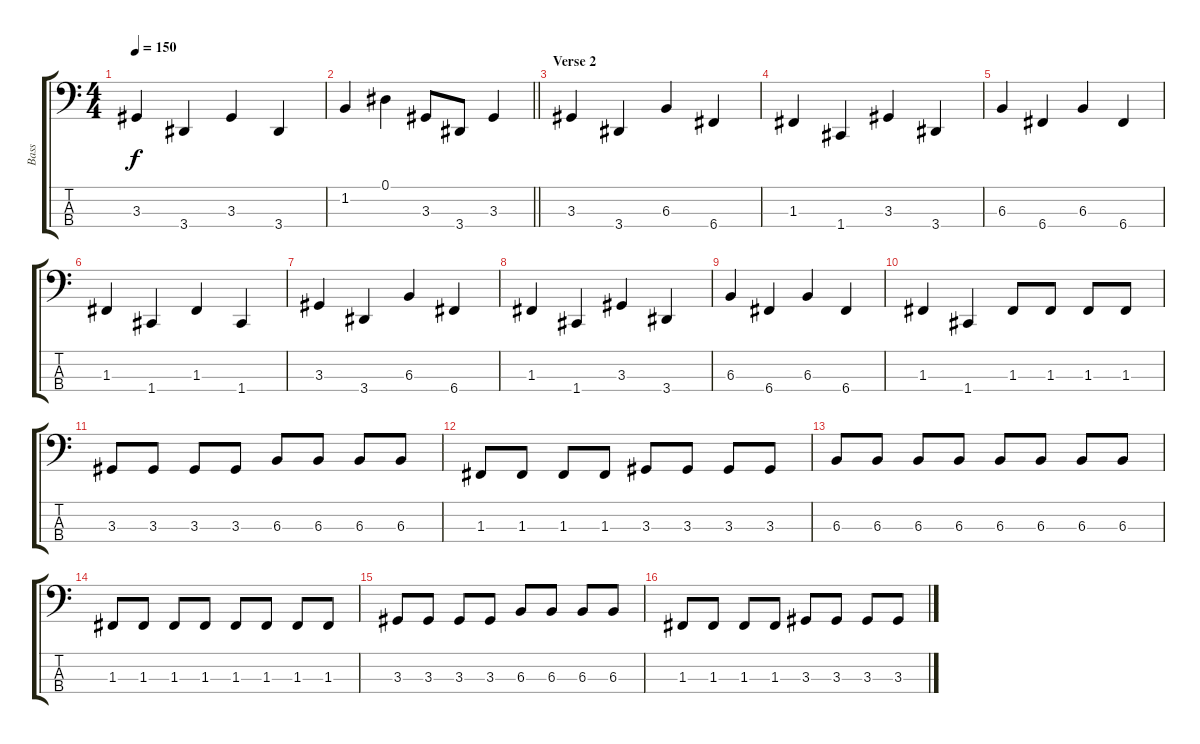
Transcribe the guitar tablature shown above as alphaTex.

\track ("Bass" "Bass") {instrument electricbasspick}
\staff {score tabs}
\tuning (Eb2 Bb1 F1 C1) {hide}
\ts (4 4)
\tempo 150
\clef f4
\ks c
3.3.4{dy f} 3.4.4 3.3.4 3.4.4 |
\barLineRight lightlight
1.2.4 0.1.4 3.3.8 3.4.8 3.3.4 |
\section ("" "Verse 2")
3.3.4 3.4.4 6.3.4 6.4.4 |
1.3.4 1.4.4 3.3.4 3.4.4 |
6.3.4 6.4.4 6.3.4 6.4.4 |
1.3.4 1.4.4 1.3.4 1.4.4 |
3.3.4 3.4.4 6.3.4 6.4.4 |
1.3.4 1.4.4 3.3.4 3.4.4 |
6.3.4 6.4.4 6.3.4 6.4.4 |
1.3.4 1.4.4 1.3.8 1.3.8 1.3.8 1.3.8 |
3.3.8 3.3.8 3.3.8 3.3.8 6.3.8 6.3.8 6.3.8 6.3.8 |
1.3.8 1.3.8 1.3.8 1.3.8 3.3.8 3.3.8 3.3.8 3.3.8 |
6.3.8 6.3.8 6.3.8 6.3.8 6.3.8 6.3.8 6.3.8 6.3.8 |
1.3.8 1.3.8 1.3.8 1.3.8 1.3.8 1.3.8 1.3.8 1.3.8 |
3.3.8 3.3.8 3.3.8 3.3.8 6.3.8 6.3.8 6.3.8 6.3.8 |
1.3.8 1.3.8 1.3.8 1.3.8 3.3.8 3.3.8 3.3.8 3.3.8
